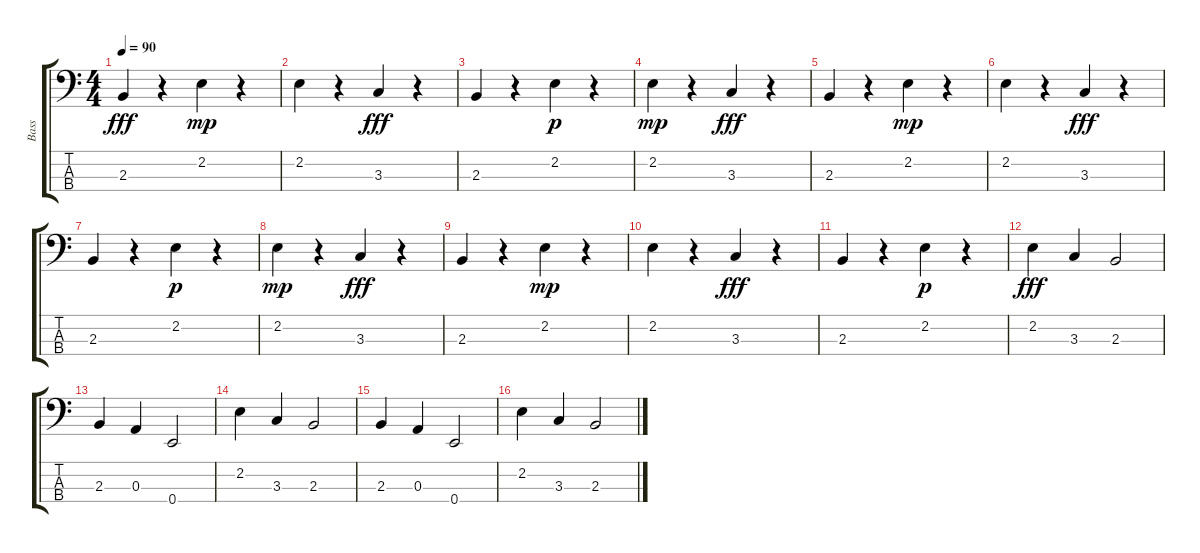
\track ("Bass" "Bass") {instrument acousticguitarsteel}
\staff {score tabs}
\tuning (G2 D2 A1 E1) {hide}
\ts (4 4)
\tempo 90
\clef f4
\ks c
2.3.4{dy fff} r.4 2.2.4{dy mp} r.4 |
2.2.4 r.4 3.3.4{dy fff} r.4 |
2.3.4 r.4 2.2.4{dy p} r.4 |
2.2.4{dy mp} r.4 3.3.4{dy fff} r.4 |
2.3.4 r.4 2.2.4{dy mp} r.4 |
2.2.4 r.4 3.3.4{dy fff} r.4 |
2.3.4 r.4 2.2.4{dy p} r.4 |
2.2.4{dy mp} r.4 3.3.4{dy fff} r.4 |
2.3.4 r.4 2.2.4{dy mp} r.4 |
2.2.4 r.4 3.3.4{dy fff} r.4 |
2.3.4 r.4 2.2.4{dy p} r.4 |
2.2.4{dy fff} 3.3.4 2.3.2 |
2.3.4 0.3.4 0.4.2 |
2.2.4 3.3.4 2.3.2 |
2.3.4 0.3.4 0.4.2 |
2.2.4 3.3.4 2.3.2
